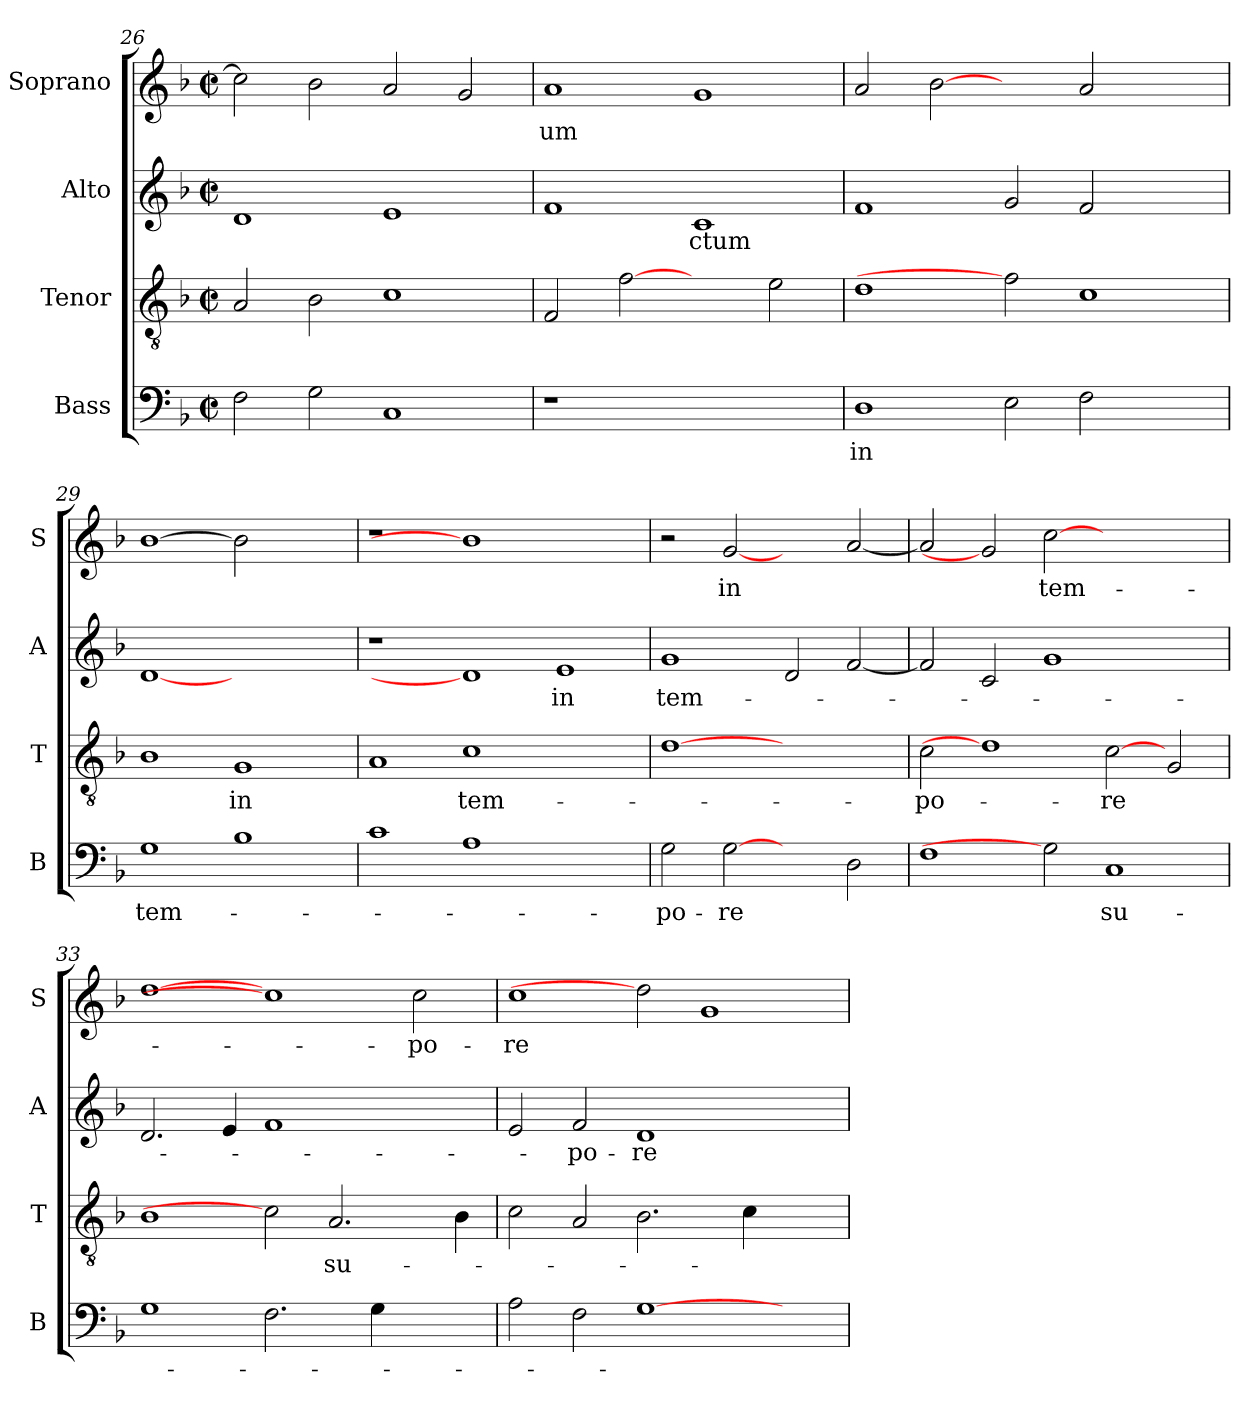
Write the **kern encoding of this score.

**kern	**text	**kern	**text	**kern	**text	**kern	**text
*part4	*part4	*part3	*part3	*part2	*part2	*part1	*part1
*staff4	*staff4	*staff3	*staff3	*staff2	*staff2	*staff1	*staff1
*I"Bass	*	*I"Tenor	*	*I"Alto	*	*I"Soprano	*
*I'B	*	*I'T	*	*I'A	*	*I'S	*
!!LO:LB:g=z
*clefF4	*	*clefGv2	*	*clefG2	*	*clefG2	*
*k[b-]	*	*k[b-]	*	*k[b-]	*	*k[b-]	*
*F:	*	*F:	*	*F:	*	*F:	*
*M2/2	*	*M2/2	*	*M2/2	*	*M2/2	*
*met(c|)	*	*met(c|)	*	*met(c|)	*	*met(c|)	*
=26	=26	=26	=26	=26	=26	=26	=26
2F\	.	2A/	.	1d	.	2cc\]	.
2G\	.	2B-\	.	.	.	2b-\	.
1C	.	1c	.	1e	.	2a/	.
.	.	.	.	.	.	2g/	.
=27	=27	=27	=27	=27	=27	=27	=27
!	!	!	!	!	!	!	!LO:LY:b
1r	.	2F/	.	1f	.	1a	-um
.	.	[2f	.	.	.	.	.
!	!	!	!	!	!LO:LY:b	!	!
1ryy	.	2ryy	.	1c	-ctum	1g	.
.	.	2e\	.	.	.	.	.
=28	=28	=28	=28	=28	=28	=28	=28
!	!LO:LY:b	!	!	!	!	!	!
1D	in	1d	.	1f	.	2a/	.
.	.	.	.	.	.	[2b-	.
2E\	.	2f]	.	2g/	.	2ryy	.
2F\	.	1c	.	2f/	.	2a/	.
2ryy	.	.	.	2ryy	.	2ryy	.
=29	=29	=29	=29	=29	=29	=29	=29
!	!LO:LY:b	!	!	!	!	!	!
1G	tem-	1B-	.	[1d	.	[1b-	.
!	!	!	!LO:LY:b	!	!	!	!
1B-	.	1G	in	1ryy	.	2b-]	.
.	.	.	.	.	.	2ryy	.
=30	=30	=30	=30	=30	=30	=30	=30
1c	.	1A	.	1r	.	1r	.
!	!	!	!LO:LY:b	!	!	!	!
1A	.	1c	tem-	1d]	.	1b-]	.
!	!	!	!	!	!LO:LY:b	!	!
1ryy	.	1ryy	.	1e	in	1ryy	.
=31	=31	=31	=31	=31	=31	=31	=31
!	!LO:LY:b	!	!	!	!LO:LY:b	!	!
2G\	-po-	[1d	.	1g	tem-	2r	.
!	!LO:LY:b	!	!	!	!	!	!LO:LY:b
[2G	-re	.	.	.	.	[2g	in
2ryy	.	1ryy	.	2d/	.	2ryy	.
2D\	.	.	.	[2f/	.	[2a/	.
!!LO:PB:g=z
=32	=32	=32	=32	=32	=32	=32	=32
!	!	!	!LO:LY:b	!	!	!	!
1F	.	2c\	-po-	2f/]	.	2a/]	.
.	.	1d]	.	2c/	.	2g]	.
!	!	!	!	!	!	!	!LO:LY:b
2G]	.	.	.	1g	.	[2cc	tem-
!	!LO:LY:b	!	!LO:LY:b	!	!	!	!
1C	su-	[2c	-re	.	.	1ryy	.
.	.	2G/	.	2ryy	.	.	.
=33	=33	=33	=33	=33	=33	=33	=33
1G	.	1B-	.	2.d/	.	[1dd	.
.	.	.	.	4e/	.	.	.
2.F\	.	2c]	.	1f	.	1cc]	.
!	!	!	!LO:LY:b	!	!	!	!
.	.	2.A/	su-	.	.	.	.
4G\	.	.	.	.	.	.	.
!	!	!	!	!	!	!	!LO:LY:b
2ryy	.	.	.	2ryy	.	2cc\	-po-
.	.	4B-\	.	.	.	.	.
=34	=34	=34	=34	=34	=34	=34	=34
!	!	!	!	!	!	!	!LO:LY:b
2A\	.	2c\	.	2e/	.	1cc	-re
!	!	!	!	!	!LO:LY:b	!	!
2F\	.	2A/	.	2f/	-po-	.	.
!	!	!	!	!	!LO:LY:b	!	!
[1G	.	2.B-\	.	1d	-re	2dd]	.
.	.	.	.	.	.	1g	.
.	.	4c\	.	.	.	.	.
2ryy	.	2ryy	.	2ryy	.	.	.
=	=	=	=	=	=	=	=
*-	*-	*-	*-	*-	*-	*-	*-
